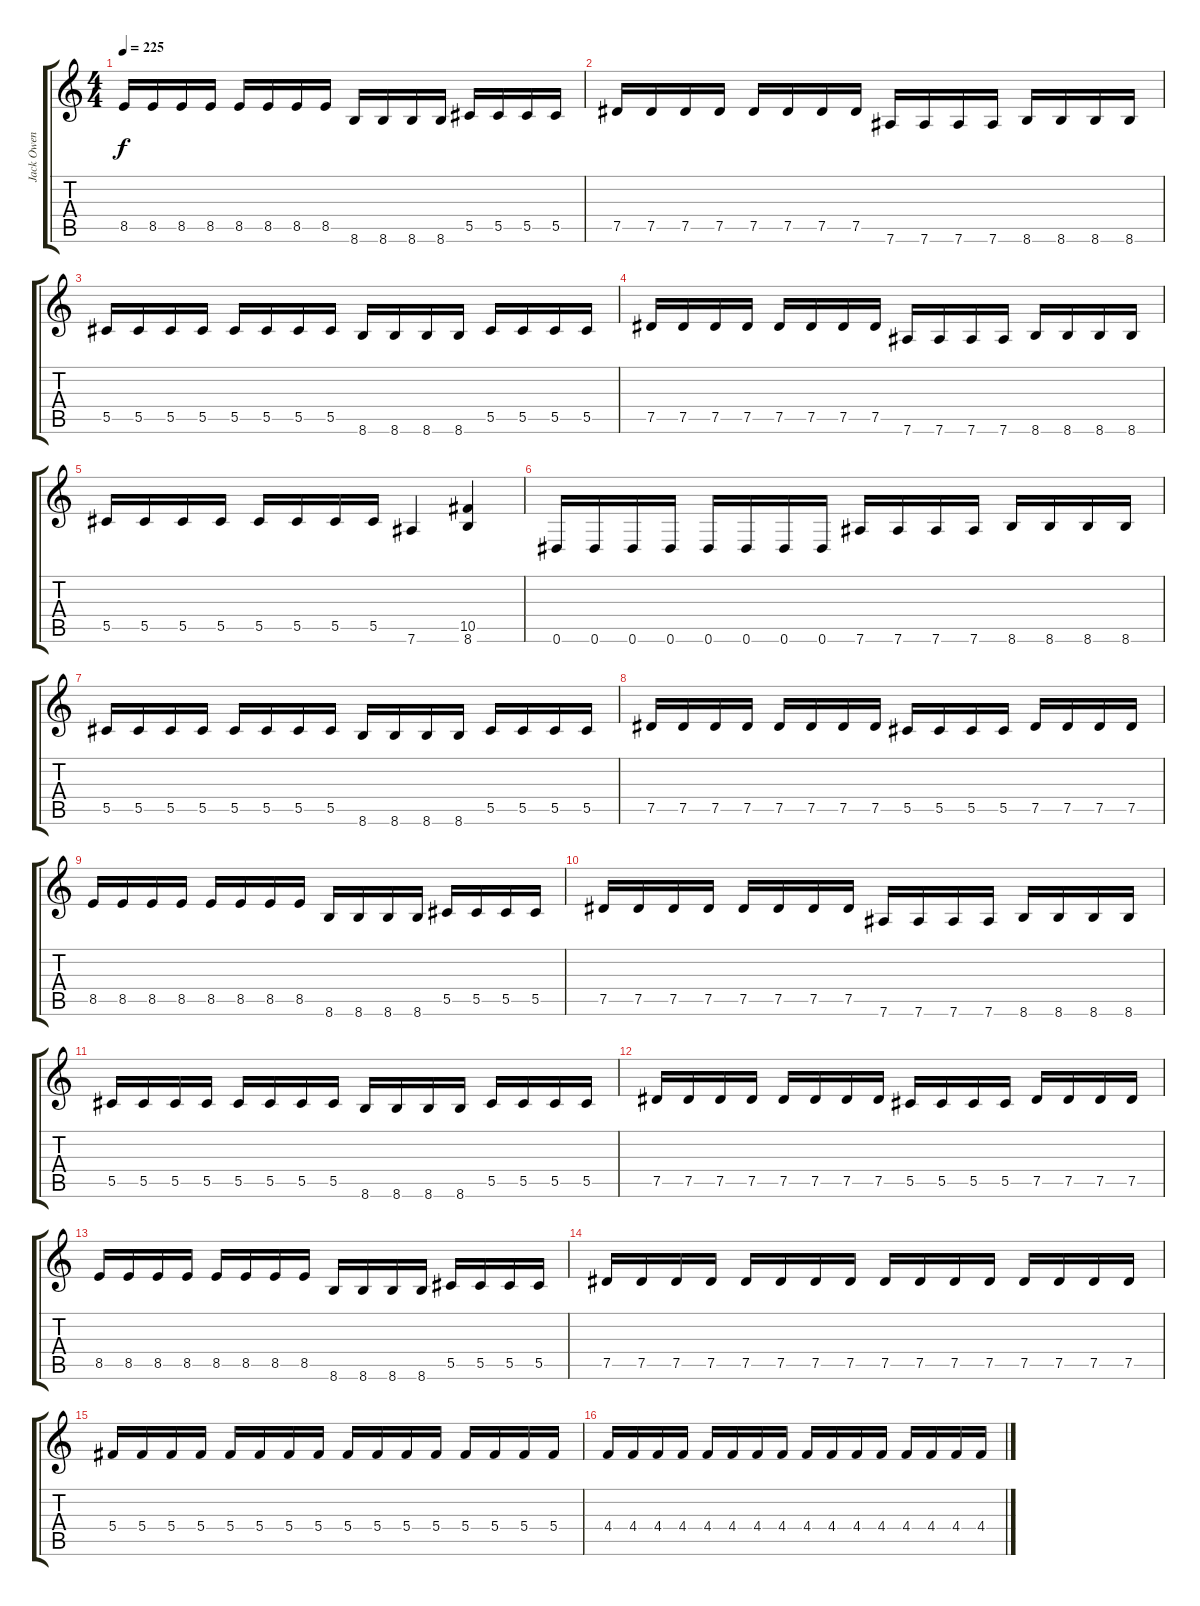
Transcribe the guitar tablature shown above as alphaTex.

\track ("Jack Owen" "Jack Owen") {instrument distortionguitar}
\staff {score tabs}
\tuning (Eb4 Bb3 Gb3 Db3 Ab2 Eb2) {hide}
\ts (4 4)
\tempo 225
\clef g2
\ks c
8.5.16{dy f} 8.5.16 8.5.16 8.5.16 8.5.16 8.5.16 8.5.16 8.5.16 8.6.16 8.6.16 8.6.16 8.6.16 5.5.16 5.5.16 5.5.16 5.5.16 |
7.5.16 7.5.16 7.5.16 7.5.16 7.5.16 7.5.16 7.5.16 7.5.16 7.6.16 7.6.16 7.6.16 7.6.16 8.6.16 8.6.16 8.6.16 8.6.16 |
5.5.16 5.5.16 5.5.16 5.5.16 5.5.16 5.5.16 5.5.16 5.5.16 8.6.16 8.6.16 8.6.16 8.6.16 5.5.16 5.5.16 5.5.16 5.5.16 |
7.5.16 7.5.16 7.5.16 7.5.16 7.5.16 7.5.16 7.5.16 7.5.16 7.6.16 7.6.16 7.6.16 7.6.16 8.6.16 8.6.16 8.6.16 8.6.16 |
5.5.16 5.5.16 5.5.16 5.5.16 5.5.16 5.5.16 5.5.16 5.5.16 7.6.4 (10.5 8.6).4 |
0.6.16 0.6.16 0.6.16 0.6.16 0.6.16 0.6.16 0.6.16 0.6.16 7.6.16 7.6.16 7.6.16 7.6.16 8.6.16 8.6.16 8.6.16 8.6.16 |
5.5.16 5.5.16 5.5.16 5.5.16 5.5.16 5.5.16 5.5.16 5.5.16 8.6.16 8.6.16 8.6.16 8.6.16 5.5.16 5.5.16 5.5.16 5.5.16 |
7.5.16 7.5.16 7.5.16 7.5.16 7.5.16 7.5.16 7.5.16 7.5.16 5.5.16 5.5.16 5.5.16 5.5.16 7.5.16 7.5.16 7.5.16 7.5.16 |
8.5.16 8.5.16 8.5.16 8.5.16 8.5.16 8.5.16 8.5.16 8.5.16 8.6.16 8.6.16 8.6.16 8.6.16 5.5.16 5.5.16 5.5.16 5.5.16 |
7.5.16 7.5.16 7.5.16 7.5.16 7.5.16 7.5.16 7.5.16 7.5.16 7.6.16 7.6.16 7.6.16 7.6.16 8.6.16 8.6.16 8.6.16 8.6.16 |
5.5.16 5.5.16 5.5.16 5.5.16 5.5.16 5.5.16 5.5.16 5.5.16 8.6.16 8.6.16 8.6.16 8.6.16 5.5.16 5.5.16 5.5.16 5.5.16 |
7.5.16 7.5.16 7.5.16 7.5.16 7.5.16 7.5.16 7.5.16 7.5.16 5.5.16 5.5.16 5.5.16 5.5.16 7.5.16 7.5.16 7.5.16 7.5.16 |
8.5.16 8.5.16 8.5.16 8.5.16 8.5.16 8.5.16 8.5.16 8.5.16 8.6.16 8.6.16 8.6.16 8.6.16 5.5.16 5.5.16 5.5.16 5.5.16 |
7.5.16{volume 14 balance 14} 7.5.16 7.5.16 7.5.16 7.5.16 7.5.16 7.5.16 7.5.16 7.5.16 7.5.16 7.5.16 7.5.16 7.5.16 7.5.16 7.5.16 7.5.16 |
5.4.16 5.4.16 5.4.16 5.4.16 5.4.16 5.4.16 5.4.16 5.4.16 5.4.16 5.4.16 5.4.16 5.4.16 5.4.16 5.4.16 5.4.16 5.4.16 |
4.4.16 4.4.16 4.4.16 4.4.16 4.4.16 4.4.16 4.4.16 4.4.16 4.4.16 4.4.16 4.4.16 4.4.16 4.4.16 4.4.16 4.4.16 4.4.16
